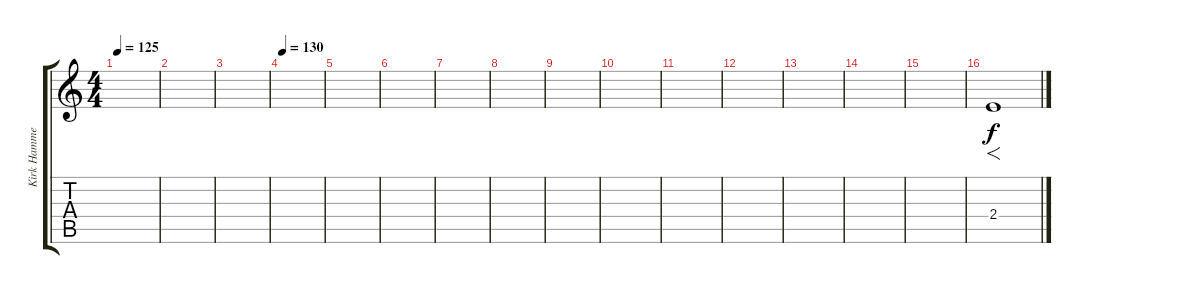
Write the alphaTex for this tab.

\track ("Kirk Hammett" "Kirk Hamme") {instrument acousticguitarsteel}
\staff {score tabs}
\tuning (E4 B3 G3 D3 A2 E2) {hide}
\ts (4 4)
\tempo 125
\clef g2
\ks c
|
|
|
\tempo 130
|
|
|
|
|
|
|
|
|
|
|
|
2.4.1{f}
